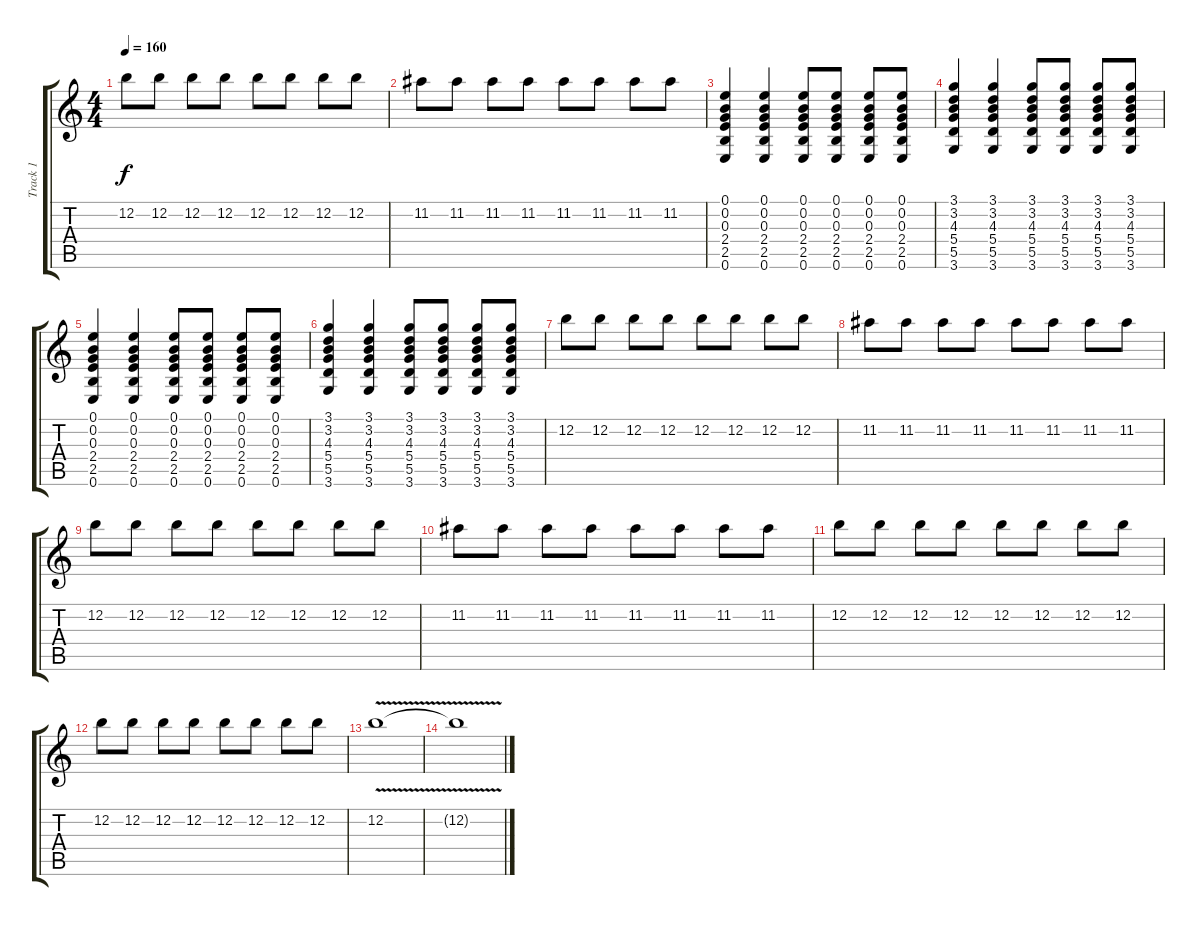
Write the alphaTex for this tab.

\track ("Track 1" "Track 1") {instrument distortionguitar}
\staff {score tabs}
\tuning (E4 B3 G3 D3 A2 E2) {hide}
\ts (4 4)
\tempo 160
\clef g2
\ks c
12.2.8{dy f} 12.2.8 12.2.8 12.2.8 12.2.8 12.2.8 12.2.8 12.2.8 |
11.2.8 11.2.8 11.2.8 11.2.8 11.2.8 11.2.8 11.2.8 11.2.8 |
(0.1 0.2 0.3 2.4 2.5 0.6).4 (0.1 0.2 0.3 2.4 2.5 0.6).4 (0.1 0.2 0.3 2.4 2.5 0.6).8 (0.1 0.2 0.3 2.4 2.5 0.6).8 (0.1 0.2 0.3 2.4 2.5 0.6).8 (0.1 0.2 0.3 2.4 2.5 0.6).8 |
(3.1 3.2 4.3 5.4 5.5 3.6).4 (3.1 3.2 4.3 5.4 5.5 3.6).4 (3.1 3.2 4.3 5.4 5.5 3.6).8 (3.1 3.2 4.3 5.4 5.5 3.6).8 (3.1 3.2 4.3 5.4 5.5 3.6).8 (3.1 3.2 4.3 5.4 5.5 3.6).8 |
(0.1 0.2 0.3 2.4 2.5 0.6).4 (0.1 0.2 0.3 2.4 2.5 0.6).4 (0.1 0.2 0.3 2.4 2.5 0.6).8 (0.1 0.2 0.3 2.4 2.5 0.6).8 (0.1 0.2 0.3 2.4 2.5 0.6).8 (0.1 0.2 0.3 2.4 2.5 0.6).8 |
(3.1 3.2 4.3 5.4 5.5 3.6).4 (3.1 3.2 4.3 5.4 5.5 3.6).4 (3.1 3.2 4.3 5.4 5.5 3.6).8 (3.1 3.2 4.3 5.4 5.5 3.6).8 (3.1 3.2 4.3 5.4 5.5 3.6).8 (3.1 3.2 4.3 5.4 5.5 3.6).8 |
12.2.8 12.2.8 12.2.8 12.2.8 12.2.8 12.2.8 12.2.8 12.2.8 |
11.2.8 11.2.8 11.2.8 11.2.8 11.2.8 11.2.8 11.2.8 11.2.8 |
12.2.8 12.2.8 12.2.8 12.2.8 12.2.8 12.2.8 12.2.8 12.2.8 |
11.2.8 11.2.8 11.2.8 11.2.8 11.2.8 11.2.8 11.2.8 11.2.8 |
12.2.8 12.2.8 12.2.8 12.2.8 12.2.8 12.2.8 12.2.8 12.2.8 |
12.2.8 12.2.8 12.2.8 12.2.8 12.2.8 12.2.8 12.2.8 12.2.8 |
12.2{v}.1 |
12.2{t}.1
